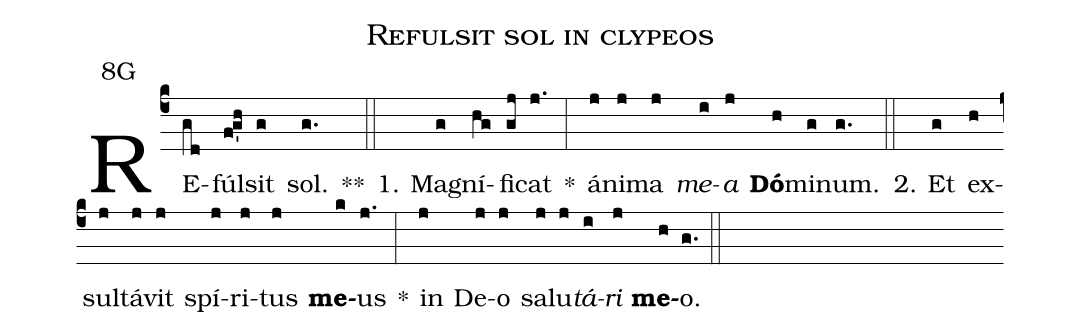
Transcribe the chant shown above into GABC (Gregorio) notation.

name:Refulsit sol in clypeos;
office-part:Antiphona;
mode:8;
annotation:8G;
%%
(c4) RE(gd)fúl(f!g'h)sit(g) sol.(g.) **(::)
1. Ma(g)gní(hg)fi(gj)cat(j.) *(:) á(j)ni(j)ma(j) <i>me</i>(i)<i>a</i>(j) <b>Dó</b>(h)mi(g)num.(g.) (::)
2. Et(g) ex(h)sul(j)tá(j)vit(j) spí(j)ri(j)tus(j) <b>me</b>(k)us(j.) *(:) in(j) De(j)o(j) sa(j)lu(j)<i>tá</i>(i)<i>ri</i>(j) <b>me</b>(h)o.(g.) (::)
